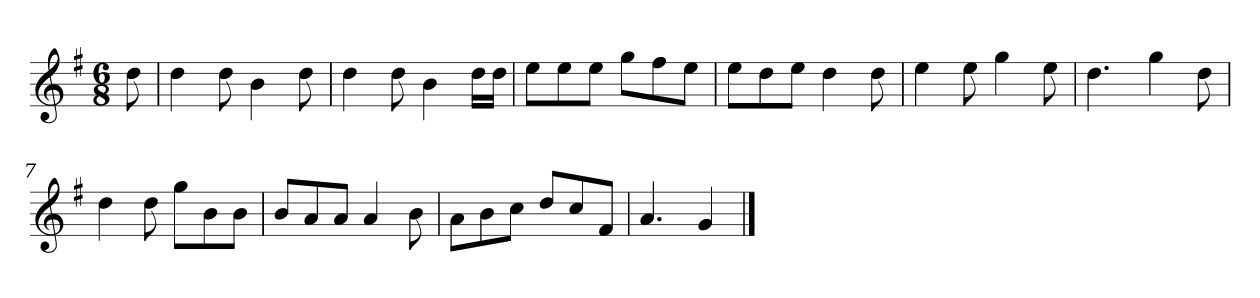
**kern
*part1
*staff1
*k[f#]
*M6/8
*MM120
=
8dd
=1
4dd
8dd
4b
8dd
=2
4dd
8dd
4b
16ddLL
16ddJJ
=3
8eeL
8ee
8eeJ
8ggL
8ff#
8eeJ
=4
8eeL
8dd
8eeJ
4dd
8dd
=5
4ee
8ee
4gg
8ee
=6
4.dd
4gg
8dd
=7
4dd
8dd
8ggL
8b
8bJ
=8
8bL
8a
8aJ
4a
8b
=9
8aL
8b
8ccJ
8ddL
8cc
8f#J
=10
4.a
4g
==
*-
